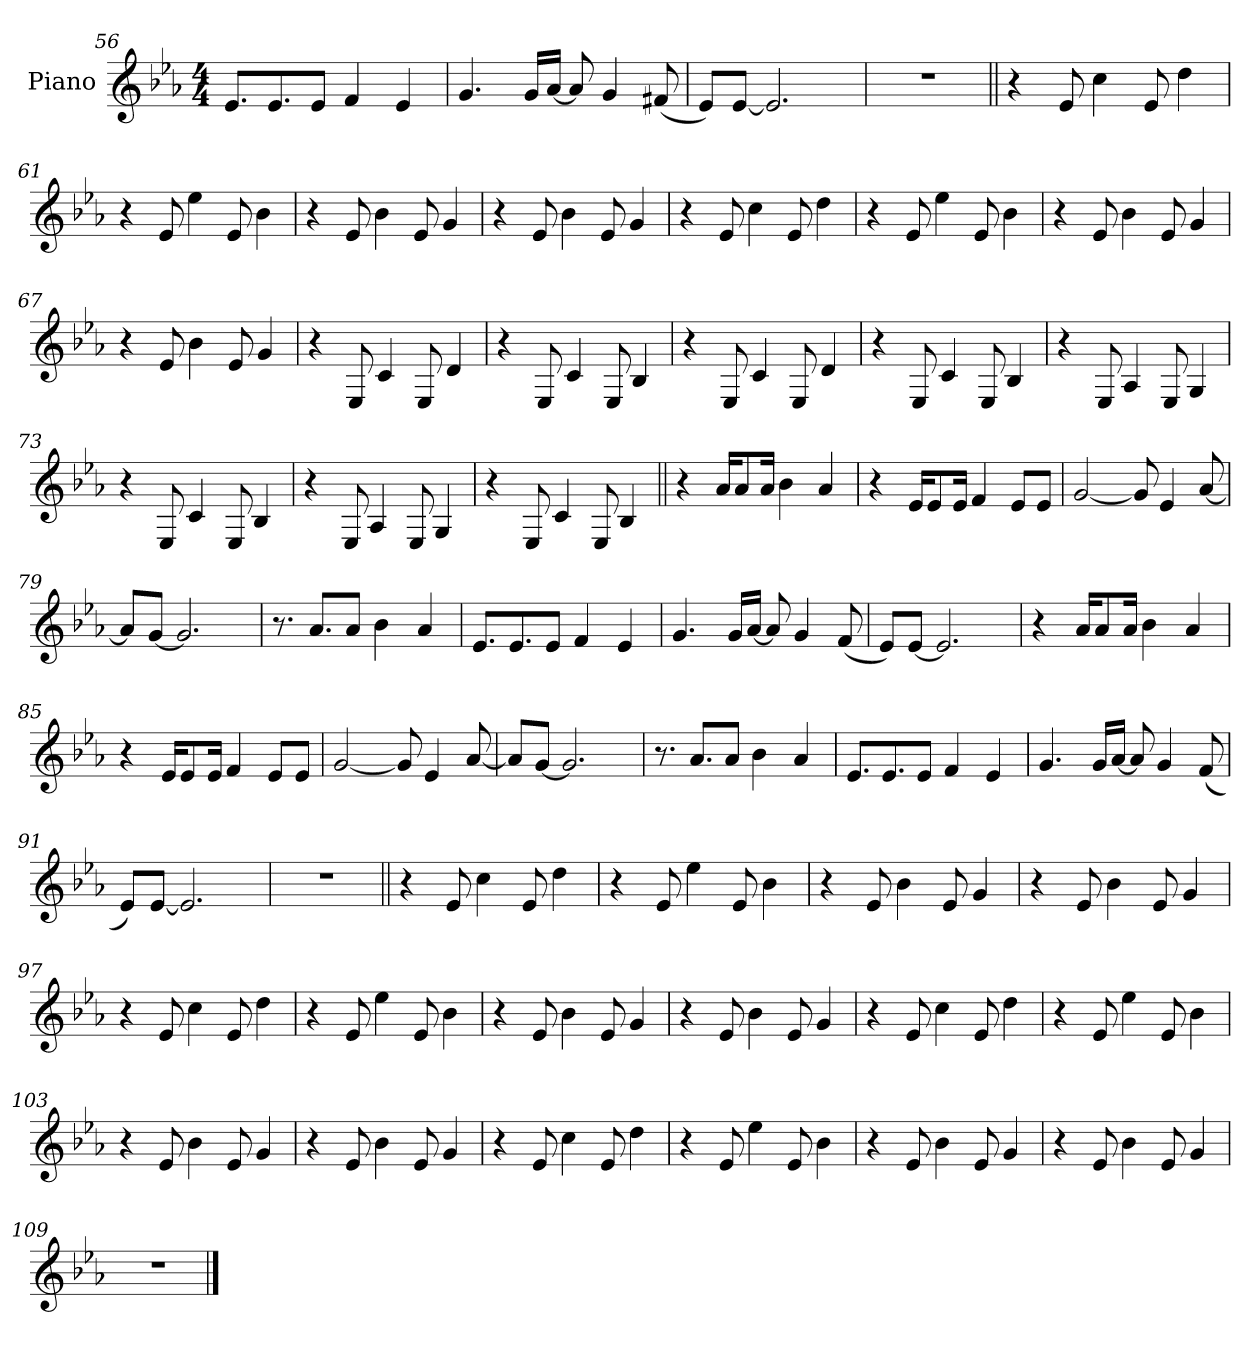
**kern
*part1
*staff1
*I"Piano
*I'Pno.
*clefG2
*k[b-e-a-]
*M4/4
=56
8.e-L
8.e-
8e-J
4f
4e-
=57
4.g
16gLL
[16a-JJ
8a-]
4g
(<8f#X
=58
8e-L)
[8e-J
2.e-]
=59
1r
=60||
4r
8e-!
4cc!
8e-!
4dd!
=61
4r
8e-!
4ee-!
8e-!
4b-!
=62
4r
8e-!
4b-!
8e-!
4g!
=63
4r
8e-!
4b-!
8e-!
4g!
=64
4r
8e-!
4cc!
8e-!
4dd!
=65
4r
8e-!
4ee-!
8e-!
4b-!
=66
4r
8e-!
4b-!
8e-!
4g!
=67
4r
8e-!
4b-!
8e-!
4g!
=68
4r
8E-!
4c!
8E-!
4d!
=69
4r
8E-!
4c!
8E-!
4B-!
=70
4r
8E-!
4c!
8E-!
4d!
=71
4r
8E-!
4c!
8E-!
4B-!
=72
4r
8E-!
4A-!
8E-!
4G!
=73
4r
8E-!
4c!
8E-!
4B-!
=74
4r
8E-!
4A-!
8E-!
4G!
=75
4r
8E-!
4c!
8E-!
4B-!
=76||
4r
16a-KL
8a-
16a-Jk
4b-
4a-
=77
4r
16e-KL
8e-
16e-Jk
4f
8e-L
8e-J
=78
[2g
8g]
4e-
[8a-
=79
8a-L]
[8gJ
2.g]
=80
8.r
8.a-L
8a-J
4b-
4a-
=81
8.e-L
8.e-
8e-J
4f
4e-
=82
4.g
16gLL
[16a-JJ
8a-]
4g
(<8f
=83
8e-L)
[8e-J
2.e-]
=84
4r
16a-KL
8a-
16a-Jk
4b-
4a-
=85
4r
16e-KL
8e-
16e-Jk
4f
8e-L
8e-J
=86
[2g
8g]
4e-
[8a-
=87
8a-L]
[8gJ
2.g]
=88
8.r
8.a-L
8a-J
4b-
4a-
=89
8.e-L
8.e-
8e-J
4f
4e-
=90
4.g
16gLL
[16a-JJ
8a-]
4g
(<8f
=91
8e-L)
[8e-J
2.e-]
=92
1r
=93||
4r
8e-!
4cc!
8e-!
4dd!
=94
4r
8e-!
4ee-!
8e-!
4b-!
=95
4r
8e-!
4b-!
8e-!
4g!
=96
4r
8e-!
4b-!
8e-!
4g!
=97
4r
8e-!
4cc!
8e-!
4dd!
=98
4r
8e-!
4ee-!
8e-!
4b-!
=99
4r
8e-!
4b-!
8e-!
4g!
=100
4r
8e-!
4b-!
8e-!
4g!
=101
4r
8e-!
4cc!
8e-!
4dd!
=102
4r
8e-!
4ee-!
8e-!
4b-!
=103
4r
8e-!
4b-!
8e-!
4g!
=104
4r
8e-!
4b-!
8e-!
4g!
=105
4r
8e-!
4cc!
8e-!
4dd!
=106
4r
8e-!
4ee-!
8e-!
4b-!
=107
4r
8e-!
4b-!
8e-!
4g!
=108
4r
8e-!
4b-!
8e-!
4g!
=109
1r
==
*-
